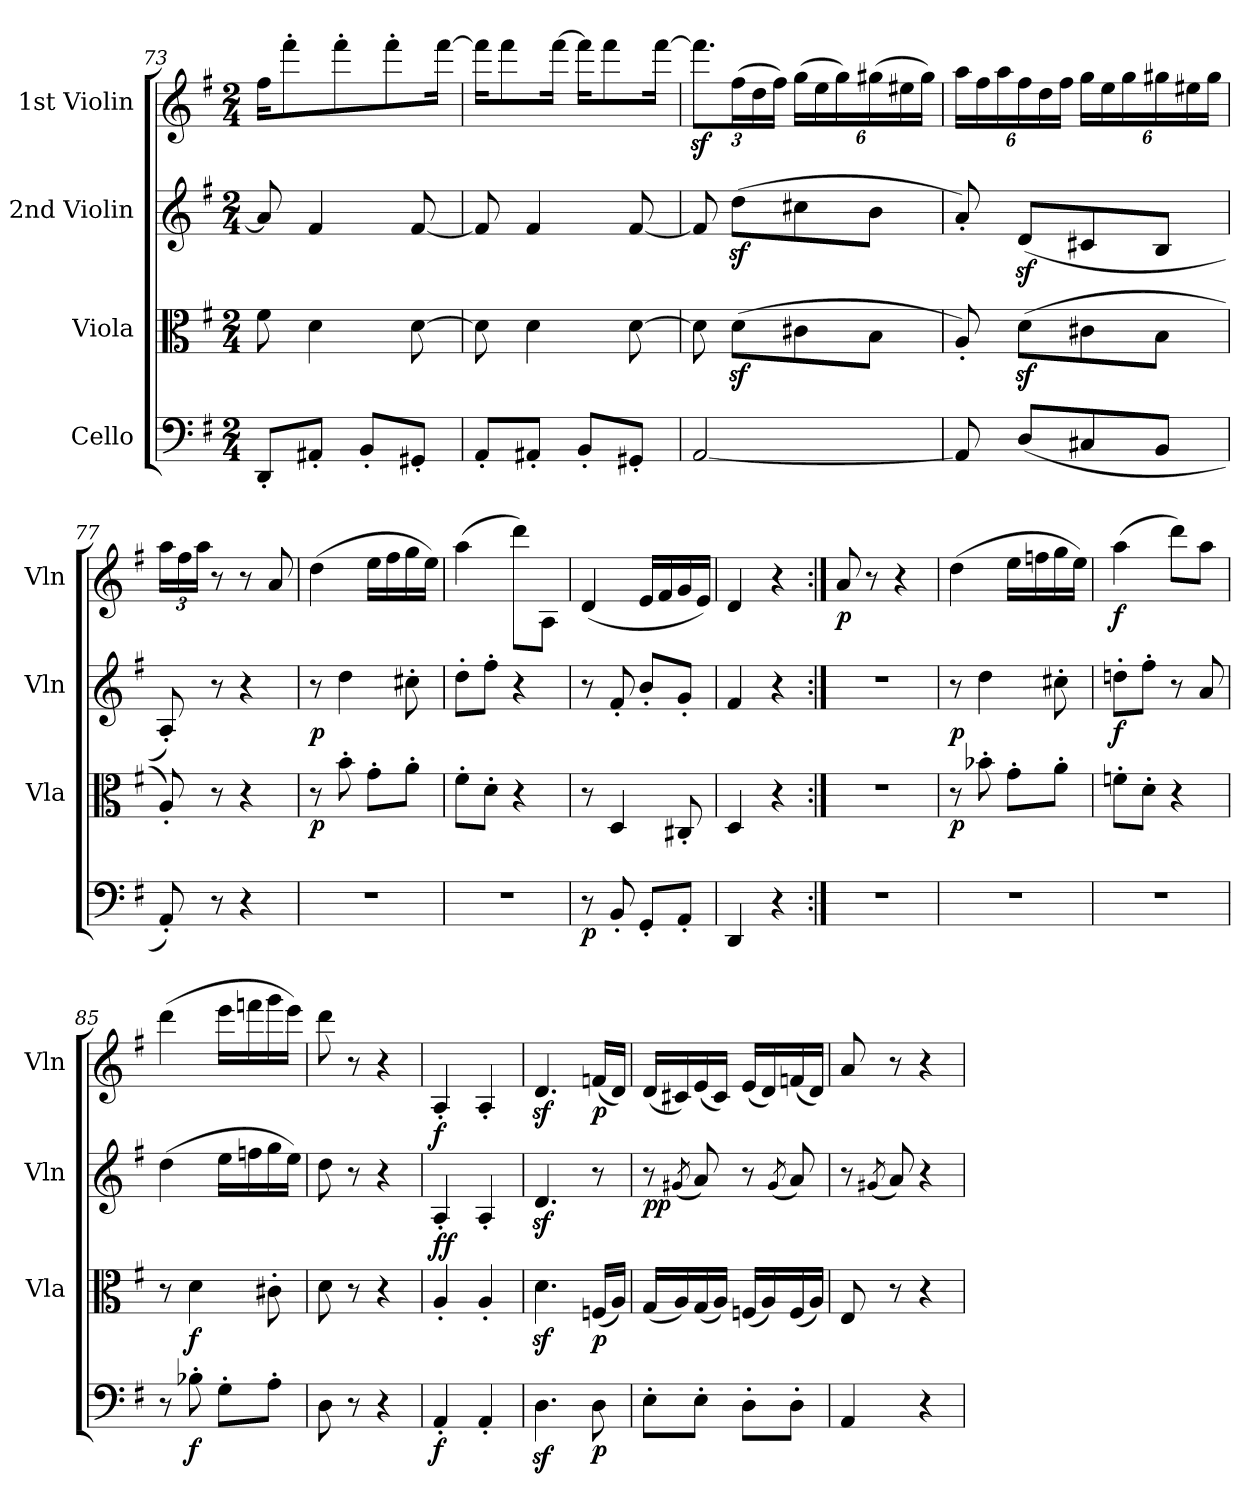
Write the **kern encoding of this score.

**kern	**dynam	**kern	**dynam	**kern	**dynam	**kern	**dynam
*part4	*part4	*part3	*part3	*part2	*part2	*part1	*part1
*staff4	*staff4	*staff3	*staff3	*staff2	*staff2	*staff1	*staff1
*I"Cello	*	*I"Viola	*	*I"2nd Violin	*	*I"1st Violin	*
*	*	*I'Vla	*	*I'Vln	*	*I'Vln	*
*clefF4	*	*clefC3	*	*clefG2	*	*clefG2	*
*k[f#]	*	*k[f#]	*	*k[f#]	*	*k[f#]	*
*G:	*	*G:	*	*G:	*	*G:	*
*M2/4	*	*M2/4	*	*M2/4	*	*M2/4	*
=73	=73	=73	=73	=73	=73	=73	=73
8DD'L	.	8f#	.	8a]	.	16ff#KL	.
.	.	.	.	.	.	8fff#'	.
8AA#X'J	.	4d	.	4f#	.	.	.
.	.	.	.	.	.	8fff#'	.
8BB'L	.	.	.	.	.	.	.
.	.	.	.	.	.	8fff#'	.
8GG#X'J	.	[8d	.	[8f#	.	.	.
.	.	.	.	.	.	[16fff#Jk	.
=74	=74	=74	=74	=74	=74	=74	=74
8AA'L	.	8d]	.	8f#]	.	16fff#KL]	.
.	.	.	.	.	.	8fff#	.
8AA#X'J	.	4d	.	4f#	.	.	.
.	.	.	.	.	.	[16fff#Jk	.
8BB'L	.	.	.	.	.	16fff#KL]	.
.	.	.	.	.	.	8fff#	.
8GG#X'J	.	[8d	.	[8f#	.	.	.
.	.	.	.	.	.	[16fff#Jk	.
=75	=75	=75	=75	=75	=75	=75	=75
[2AA	.	8d]	.	8f#]	.	12.fff#zL]	.
.	.	(8dzL	.	(8ddzL	.	(24ff#L	.
.	.	.	.	.	.	24dd	.
.	.	.	.	.	.	24ff#JJ)	.
.	.	8c#X	.	8cc#X	.	(24ggLL	.
.	.	.	.	.	.	24ee	.
.	.	.	.	.	.	24gg)	.
.	.	8BJ	.	8bJ	.	(24gg#X	.
.	.	.	.	.	.	24ee#X	.
.	.	.	.	.	.	24gg#JJ)	.
=76	=76	=76	=76	=76	=76	=76	=76
8AA]	.	8A')	.	8a')	.	24aaLL	.
.	.	.	.	.	.	24ff#	.
.	.	.	.	.	.	24aa	.
(8DL	.	(8dz>L	.	(8dz>L	.	24ff#	.
.	.	.	.	.	.	24dd	.
.	.	.	.	.	.	24ff#JJ	.
8C#X	.	8c#X	.	8c#X	.	24ggLL	.
.	.	.	.	.	.	24ee	.
.	.	.	.	.	.	24gg	.
8BBJ	.	8BJ	.	8BJ	.	24gg#X	.
.	.	.	.	.	.	24ee#X	.
.	.	.	.	.	.	24gg#JJ	.
=77	=77	=77	=77	=77	=77	=77	=77
8AA')	.	8A')	.	8A')	.	24aaLL	.
.	.	.	.	.	.	24ff#	.
.	.	.	.	.	.	24aaJJ	.
8r	.	8r	.	8r	.	8r	.
4r	.	4r	.	4r	.	8r	.
.	.	.	.	.	.	8a	.
=78	=78	=78	=78	=78	=78	=78	=78
2r	.	8r	p	8r	p	(4dd	.
.	.	8b'	.	4dd	.	.	.
.	.	8g'L	.	.	.	16eeLL	.
.	.	.	.	.	.	16ff#	.
.	.	8a'J	.	8cc#X'	.	16gg	.
.	.	.	.	.	.	16eeJJ)	.
=79	=79	=79	=79	=79	=79	=79	=79
2r	.	8f#'L	.	8dd'L	.	(4aa	.
.	.	8d'J	.	8ff#'J	.	.	.
.	.	4r	.	4r	.	8dddL)	.
.	.	.	.	.	.	8AJ	.
=80	=80	=80	=80	=80	=80	=80	=80
8r	p	8r	.	8r	.	(4d	.
8BB'	.	4D	.	8f#'	.	.	.
8GG'L	.	.	.	8b'L	.	16eLL	.
.	.	.	.	.	.	16f#	.
8AA'J	.	8C#X'	.	8g'J	.	16g	.
.	.	.	.	.	.	16eJJ)	.
=81	=81	=81	=81	=81	=81	=81	=81
4DD	.	4D	.	4f#	.	4d	.
4r	.	4r	.	4r	.	4r	.
=82:|!	=82:|!	=82:|!	=82:|!	=82:|!	=82:|!	=82:|!	=82:|!
2r	.	2r	.	2r	.	8a	p
.	.	.	.	.	.	8r	.
.	.	.	.	.	.	4r	.
=83	=83	=83	=83	=83	=83	=83	=83
2r	.	8r	p	8r	p	(4dd	.
.	.	8b-X'	.	4dd	.	.	.
.	.	8g'L	.	.	.	16eeLL	.
.	.	.	.	.	.	16ffn	.
.	.	8a'J	.	8cc#X'	.	16gg	.
.	.	.	.	.	.	16eeJJ)	.
=84	=84	=84	=84	=84	=84	=84	=84
2r	.	8fn'L	.	8ddn'L	f	(4aa	f
.	.	8d'J	.	8ff#'J	.	.	.
.	.	4r	.	8r	.	8dddL)	.
.	.	.	.	8a	.	8aaJ	.
=85	=85	=85	=85	=85	=85	=85	=85
8r	.	8r	.	(4dd	.	(4ddd	.
8B-X'	f	4d	f	.	.	.	.
8G'L	.	.	.	16eeLL	.	16eeeLL	.
.	.	.	.	16ffn	.	16fffn	.
8A'J	.	8c#X'	.	16gg	.	16ggg	.
.	.	.	.	16eeJJ)	.	16eeeJJ)	.
=86	=86	=86	=86	=86	=86	=86	=86
8D	.	8d	.	8dd	.	8ddd	.
8r	.	8r	.	8r	.	8r	.
4r	.	4r	.	4r	.	4r	.
=87	=87	=87	=87	=87	=87	=87	=87
!	!	!	!LO:DY:a	!	!LO:DY:a	!	!
4AA'	f	4A'	ff	4A'	f	4A'	.
4AA'	.	4A'	.	4A'	.	4A'	.
=88	=88	=88	=88	=88	=88	=88	=88
4.Dz	.	4.dz	.	4.dz	.	4.dz	.
8D	p	(16FnLL	p	8r	.	(16fnLL	p
.	.	16AJJ)	.	.	.	16dJJ)	.
=89	=89	=89	=89	=89	=89	=89	=89
8E'L	.	(16GLL	.	8r	pp	(16dLL	.
.	.	16A)	.	.	.	16c#X)	.
.	.	.	.	(8qg#X/	.	.	.
8E'J	.	(16G	.	8a)	.	(16e	.
.	.	16AJJ)	.	.	.	16c#JJ)	.
8D'L	.	(16FnLL	.	8r	.	(16eLL	.
.	.	16A)	.	.	.	16d)	.
.	.	.	.	(8qg#/	.	.	.
8D'J	.	(16F	.	8a)	.	(16fn	.
.	.	16AJJ)	.	.	.	16dJJ)	.
=90	=90	=90	=90	=90	=90	=90	=90
4AA	.	8E	.	8r	.	8a	.
.	.	.	.	(8qg#X/	.	.	.
.	.	8r	.	8a)	.	8r	.
4r	.	4r	.	4r	.	4r	.
=	=	=	=	=	=	=	=
*-	*-	*-	*-	*-	*-	*-	*-
